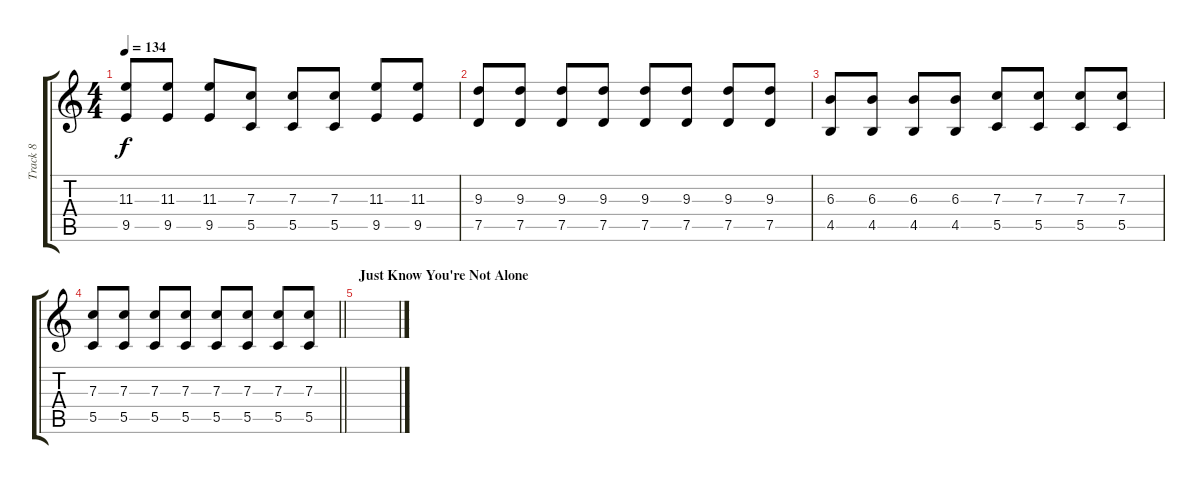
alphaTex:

\track ("Track 8" "Track 8") {instrument distortionguitar}
\staff {score tabs}
\tuning (D4 A3 F3 C3 G2 C2) {hide}
\ts (4 4)
\tempo 134
\clef g2
\ks c
(11.3 9.5).8{dy f} (11.3 9.5).8 (11.3 9.5).8 (7.3 5.5).8 (7.3 5.5).8 (7.3 5.5).8 (11.3 9.5).8 (11.3 9.5).8 |
(9.3 7.5).8 (9.3 7.5).8 (9.3 7.5).8 (9.3 7.5).8 (9.3 7.5).8 (9.3 7.5).8 (9.3 7.5).8 (9.3 7.5).8 |
(6.3 4.5).8 (6.3 4.5).8 (6.3 4.5).8 (6.3 4.5).8 (7.3 5.5).8 (7.3 5.5).8 (7.3 5.5).8 (7.3 5.5).8 |
\barLineRight lightlight
(7.3 5.5).8 (7.3 5.5).8 (7.3 5.5).8 (7.3 5.5).8 (7.3 5.5).8 (7.3 5.5).8 (7.3 5.5).8 (7.3 5.5).8 |
\section ("" "Just Know You're Not Alone")
